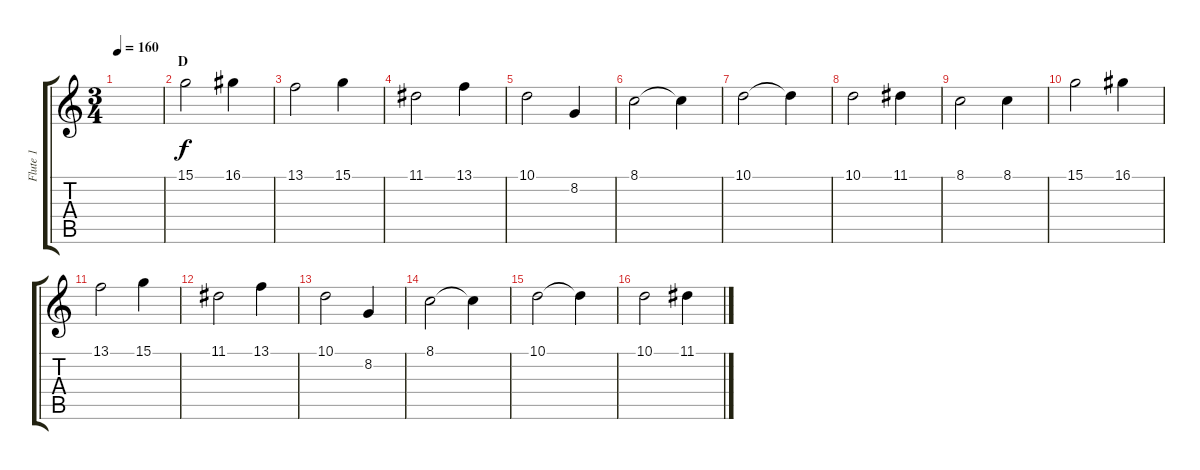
\track ("Flute 1" "Flute 1") {instrument piccolo}
\staff {score tabs}
\tuning (E4 B3 G3 D3 A2 E2) {hide}
\ts (3 4)
\tempo 160
\clef g2
\ks c
|
\section ("" "D")
15.1.2 16.1.4 |
13.1.2 15.1.4 |
11.1.2 13.1.4 |
10.1.2 8.2.4 |
8.1.2 8.1{t}.4 |
10.1.2 10.1{t}.4 |
10.1.2 11.1.4 |
8.1.2 8.1.4 |
15.1.2 16.1.4 |
13.1.2 15.1.4 |
11.1.2 13.1.4 |
10.1.2 8.2.4 |
8.1.2 8.1{t}.4 |
10.1.2 10.1{t}.4 |
10.1.2 11.1.4
